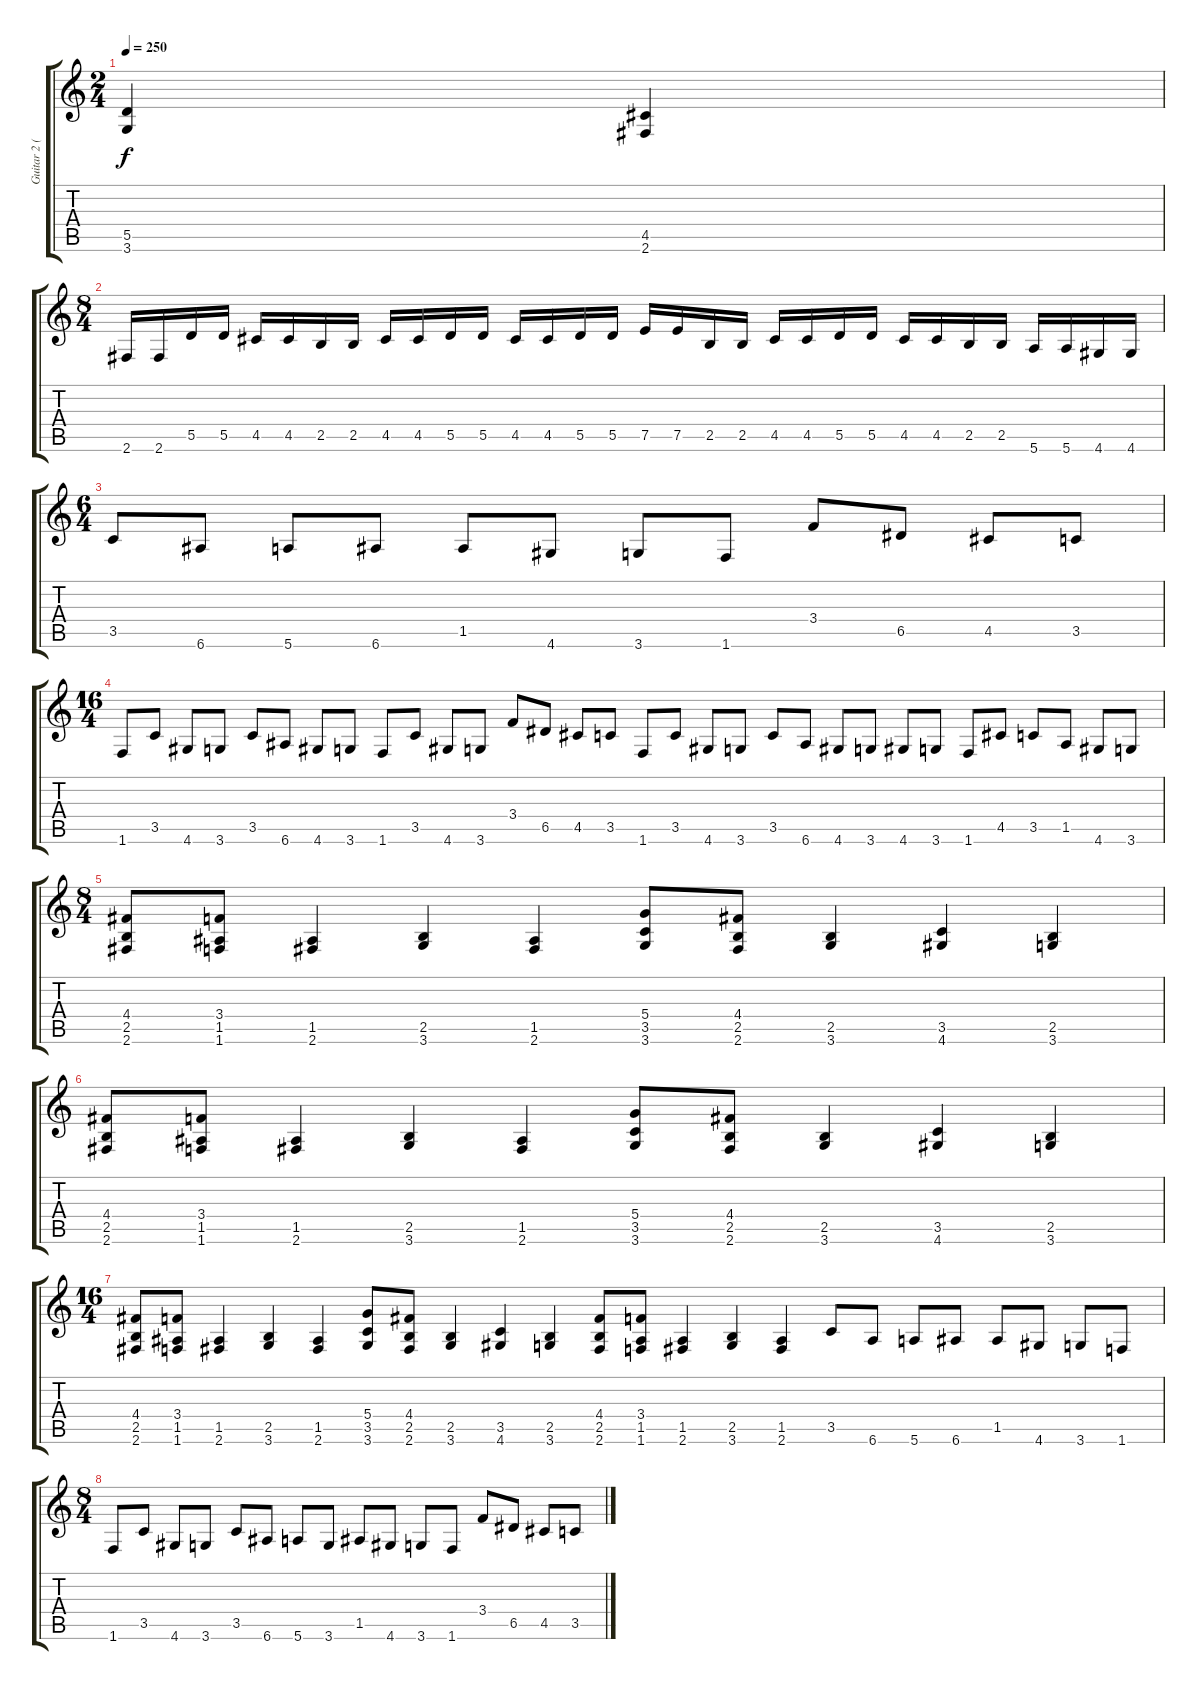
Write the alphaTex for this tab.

\track ("Guitar 2 (Matt Sotelo)" "Guitar 2 (") {instrument distortionguitar}
\staff {score tabs}
\tuning (E4 B3 G3 D3 A2 E2) {hide}
\ts (2 4)
\tempo 250
\clef g2
\ks c
(5.5 3.6).4{dy f} (4.5 2.6).4 |
\ts (8 4)
2.6.16 2.6.16 5.5.16 5.5.16 4.5.16 4.5.16 2.5.16 2.5.16 4.5.16 4.5.16 5.5.16 5.5.16 4.5.16 4.5.16 5.5.16 5.5.16 7.5.16 7.5.16 2.5.16 2.5.16 4.5.16 4.5.16 5.5.16 5.5.16 4.5.16 4.5.16 2.5.16 2.5.16 5.6.16 5.6.16 4.6.16 4.6.16 |
\ts (6 4)
3.5.8 6.6.8 5.6.8 6.6.8 1.5.8 4.6.8 3.6.8 1.6.8 3.4.8 6.5.8 4.5.8 3.5.8 |
\ts (16 4)
1.6.8 3.5.8 4.6.8 3.6.8 3.5.8 6.6.8 4.6.8 3.6.8 1.6.8 3.5.8 4.6.8 3.6.8 3.4.8 6.5.8 4.5.8 3.5.8 1.6.8 3.5.8 4.6.8 3.6.8 3.5.8 6.6.8 4.6.8 3.6.8 4.6.8 3.6.8 1.6.8 4.5.8 3.5.8 1.5.8 4.6.8 3.6.8 |
\ts (8 4)
(4.4 2.5 2.6).8 (3.4 1.5 1.6).8 (1.5 2.6).4 (2.5 3.6).4 (1.5 2.6).4 (5.4 3.5 3.6).8 (4.4 2.5 2.6).8 (2.5 3.6).4 (3.5 4.6).4 (2.5 3.6).4 |
(4.4 2.5 2.6).8 (3.4 1.5 1.6).8 (1.5 2.6).4 (2.5 3.6).4 (1.5 2.6).4 (5.4 3.5 3.6).8 (4.4 2.5 2.6).8 (2.5 3.6).4 (3.5 4.6).4 (2.5 3.6).4 |
\ts (16 4)
(4.4 2.5 2.6).8 (3.4 1.5 1.6).8 (1.5 2.6).4 (2.5 3.6).4 (1.5 2.6).4 (5.4 3.5 3.6).8 (4.4 2.5 2.6).8 (2.5 3.6).4 (3.5 4.6).4 (2.5 3.6).4 (4.4 2.5 2.6).8 (3.4 1.5 1.6).8 (1.5 2.6).4 (2.5 3.6).4 (1.5 2.6).4 3.5.8 6.6.8 5.6.8 6.6.8 1.5.8 4.6.8 3.6.8 1.6.8 |
\ts (8 4)
1.6.8 3.5.8 4.6.8 3.6.8 3.5.8 6.6.8 5.6.8 3.6.8 1.5.8 4.6.8 3.6.8 1.6.8 3.4.8 6.5.8 4.5.8 3.5.8
